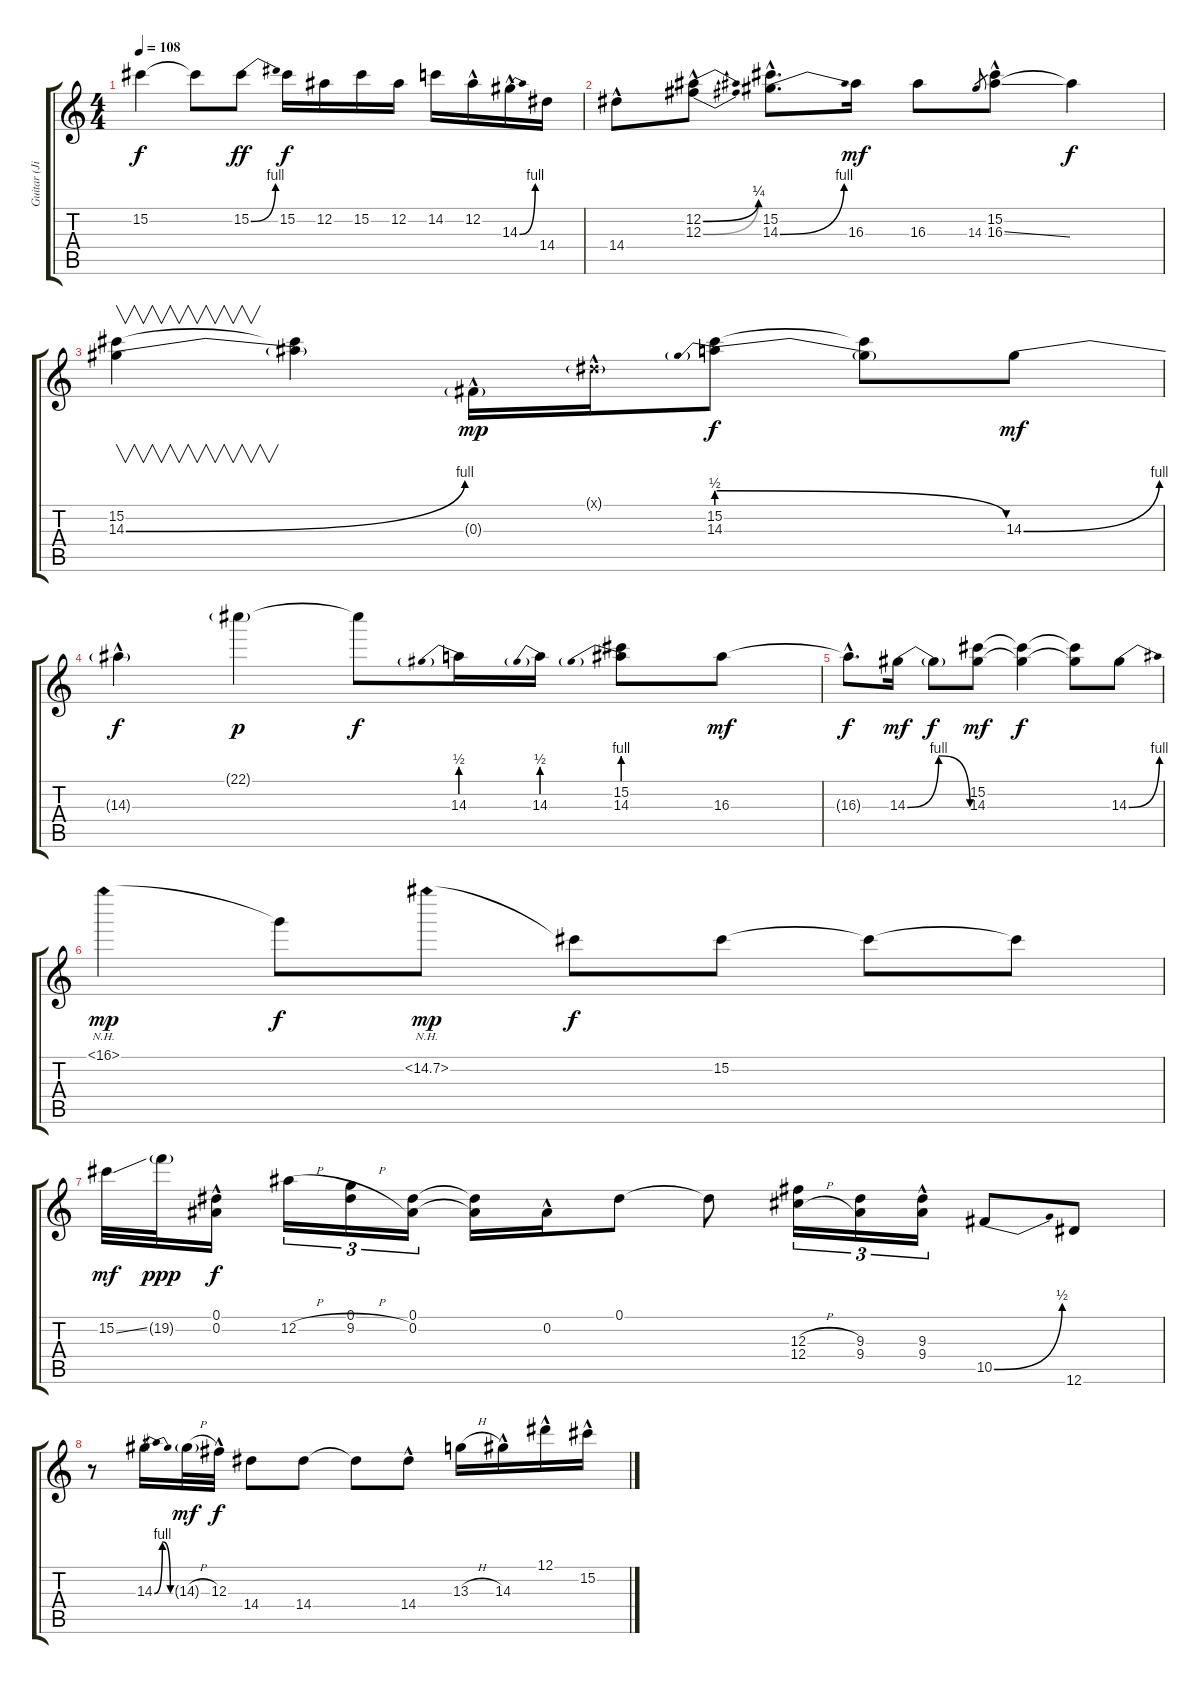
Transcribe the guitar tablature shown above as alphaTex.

\track ("Guitar (Jimi Hendrix)" "Guitar (Ji") {instrument overdrivenguitar}
\staff {score tabs}
\tuning (Eb4 Bb3 Gb3 Db3 Ab2 Eb2) {hide}
\ts (4 4)
\tempo 108
\clef g2
\ks c
15.2{t}.4{dy f} 15.2{t}.8 15.2{be (bend 0 0 60 4)}.8{dy ff} 15.2.16{dy f} 12.2.16 15.2.16 12.2.16 14.2.16 12.2{hac}.16 14.3{be (bend 0 0 60 4) hac}.16 14.4.16 |
14.4{hac}.8 (12.2{be (bend 0 0 60 1) hac} 12.3{be (bend 0 0 60 1) hac}).8 (15.2 14.3{be (bend 0 0 60 4) hac}).8{d} 16.3.16{dy mf} 16.3.8 14.3.8{gr} (15.2{hac} 16.3{ss}).8 16.3{t}.4{dy f} |
(15.2 14.3{be (bend 0 0 60 4)}).4{v} (15.2{t} 14.3{t}).4 0.3{g hac}.16{dy mp} 0.1{g hac x}.16 (15.2 14.3{be (prebendrelease 0 2 60 0)}).8{dy f} (15.2{t} 14.3{t}).8 14.3{be (bend 0 0 60 4)}.8{dy mf} |
14.3{hac t}.4{dy f} 22.1{g}.4{dy p} 22.1{t}.8{dy f} 14.3{be (prebend 0 2 60 2)}.16 14.3{be (prebend 0 2 60 2)}.16 (15.2 14.3{be (prebend 0 4 60 4)}).8 16.3.8{dy mf} |
16.3{hac t}.8{d dy f} 14.3{be (bendrelease 0 0 15 4 30 4 60 0)}.16{dy mf} 14.3{t}.8{dy f} (15.2 14.3).8{dy mf} (15.2{t} 14.3{t}).4{dy f} (15.2{t} 14.3{t}).8 14.3{be (bend 0 0 60 4)}.8 |
16.1{nh}.4{dy mp} 16.1{t}.8{dy f} 15.2{nh}.8{dy mp} 15.2{t}.8{dy f} 15.2.8 15.2{t}.8 15.2{t}.8 |
15.2{ss}.32{dy mf} 19.2{g}.32{dy ppp} (0.1{hac} 0.2).16{dy f} 12.2{h}.16{tu (3 2)} (0.1 9.2{h}).16{tu (3 2)} (0.1 0.2).16{tu (3 2)} (0.1{t} 0.2{t}).16 0.2{hac}.16 0.1.8 0.1{t}.8 (12.3{h} 12.4{h}).16{tu (3 2)} (9.3 9.4).16{tu (3 2)} (9.3{hac} 9.4{hac}).16{tu (3 2)} 10.5{be (bend 0 0 60 2)}.8 12.6.8 |
r.8 14.3{be (bendrelease 0 0 15 4 30 4 60 0)}.16 14.3{h g}.32{dy mf} 12.3{hac}.32{dy f} 14.4.8 14.4.8 14.4{t}.8 14.4{hac}.8 13.3{h}.16 14.3{hac}.16 12.1{hac}.16 15.2{hac}.16
